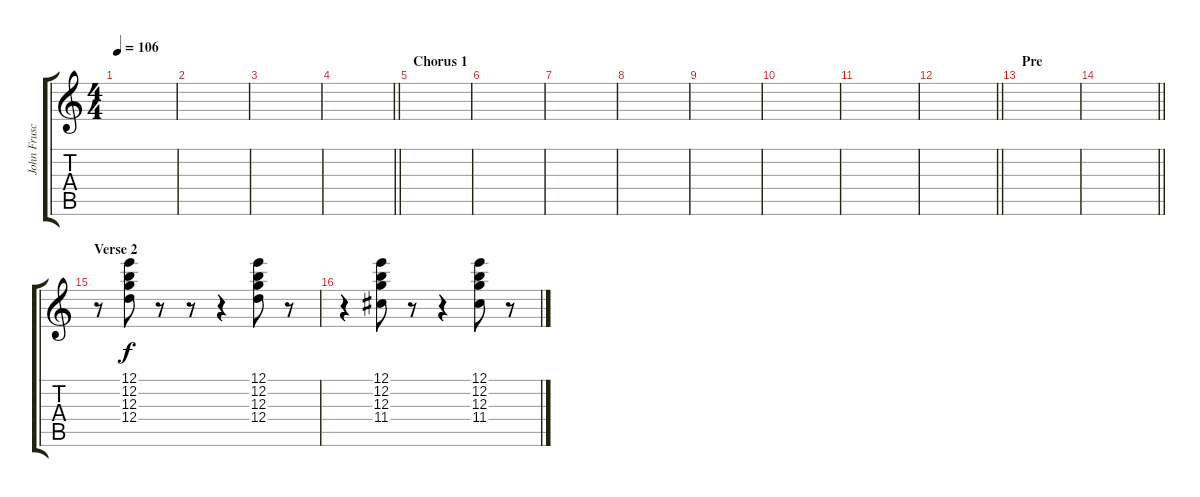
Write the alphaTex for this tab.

\track ("John Frusciante [Guitar 2]" "John Frusc") {instrument electricguitarclean}
\staff {score tabs}
\tuning (E4 B3 G3 D3 A2 E2) {hide}
\ts (4 4)
\tempo 106
\clef g2
\ks c
|
|
|
\barLineRight lightlight
|
\section ("" "Chorus 1")
|
|
|
|
|
|
|
\barLineRight lightlight
|
\section ("" "Pre")
|
\barLineRight lightlight
|
\section ("" "Verse 2")
r.8 (12.1 12.2 12.3 12.4).8 r.8 r.8 r.4 (12.1 12.2 12.3 12.4).8 r.8 |
r.4 (12.1 12.2 12.3 11.4).8 r.8 r.4 (12.1 12.2 12.3 11.4).8 r.8
